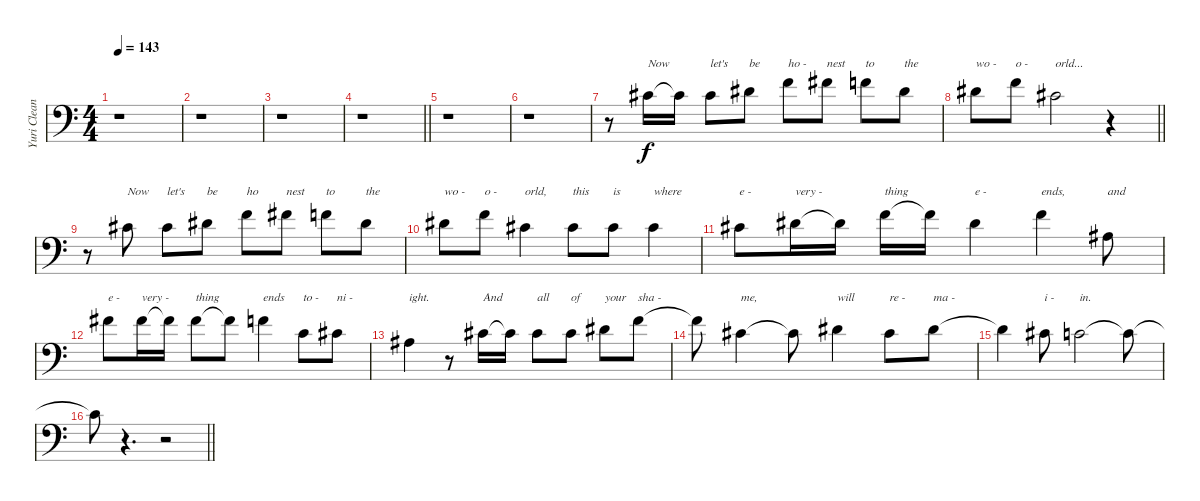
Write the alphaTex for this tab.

\track ("Yuri Cleans" "Yuri Clean") {instrument stringensemble1}
\staff {score}
\tuning (C4 G3 Eb3 Bb2 F2 Bb1) {hide}
\ts (4 4)
\tempo 143
\clef f4
\ks c
r.1{dy f} |
r.1 |
r.1 |
\barLineRight lightlight
r.1 |
\section ("" "")
r.1 |
r.1 |
r.8 6.2.16{txt "Now"} 6.2{t}.16 6.2.8{txt "let's"} 8.2.8{txt "be"} 10.2.8{txt "ho -"} 11.2.8{txt "nest"} 10.2.8{txt "to"} 8.2.8{txt "the"} |
\barLineRight lightlight
8.2.8{txt "wo -"} 10.2.8{txt "o -"} 6.2.2{txt "orld..."} r.4 |
\section ("" "")
r.8 6.2.8{txt "Now"} 6.2.8{txt "let's"} 8.2.8{txt "be"} 10.2.8{txt "ho"} 11.2.8{txt "nest"} 10.2.8{txt "to"} 8.2.8{txt "the"} |
8.2.8{txt "wo -"} 10.2.8{txt "o -"} 6.2.4{txt "orld,"} 6.2.8{txt "this"} 6.2.8{txt "is"} 6.2.4{txt "where"} |
6.2.8{txt "e -"} 8.2.16{txt "very -"} 8.2{t}.16 10.2.16{txt "thing"} 10.2{t}.16 8.2.4{txt "e -"} 10.2.4{txt "ends,"} 3.2.8{txt "and"} |
11.2.8{txt "e -"} 11.2.16{txt "very -"} 11.2{t}.16 11.2.8{txt "thing"} 11.2{t}.8 10.2.4{txt "ends"} 5.2.8{txt "to -"} 6.2.8{txt "ni -"} |
3.2.4{txt "ight."} r.8 6.2.16{txt "And"} 6.2{t}.16 6.2.8{txt "all"} 6.2.8{txt "of"} 8.2.8{txt "your"} 10.2.8{txt "sha -"} |
10.2{t}.8 6.2.4{txt "me,"} 6.2{t}.8 8.2.4{txt "will"} 6.2.8{txt "re -"} 8.2.8{txt "ma -"} |
8.2{t}.4 6.2.8{txt "i -"} 5.2.2{txt "in."} 5.2{t}.8 |
\barLineRight lightlight
5.2{t}.8 r.4{d} r.2
